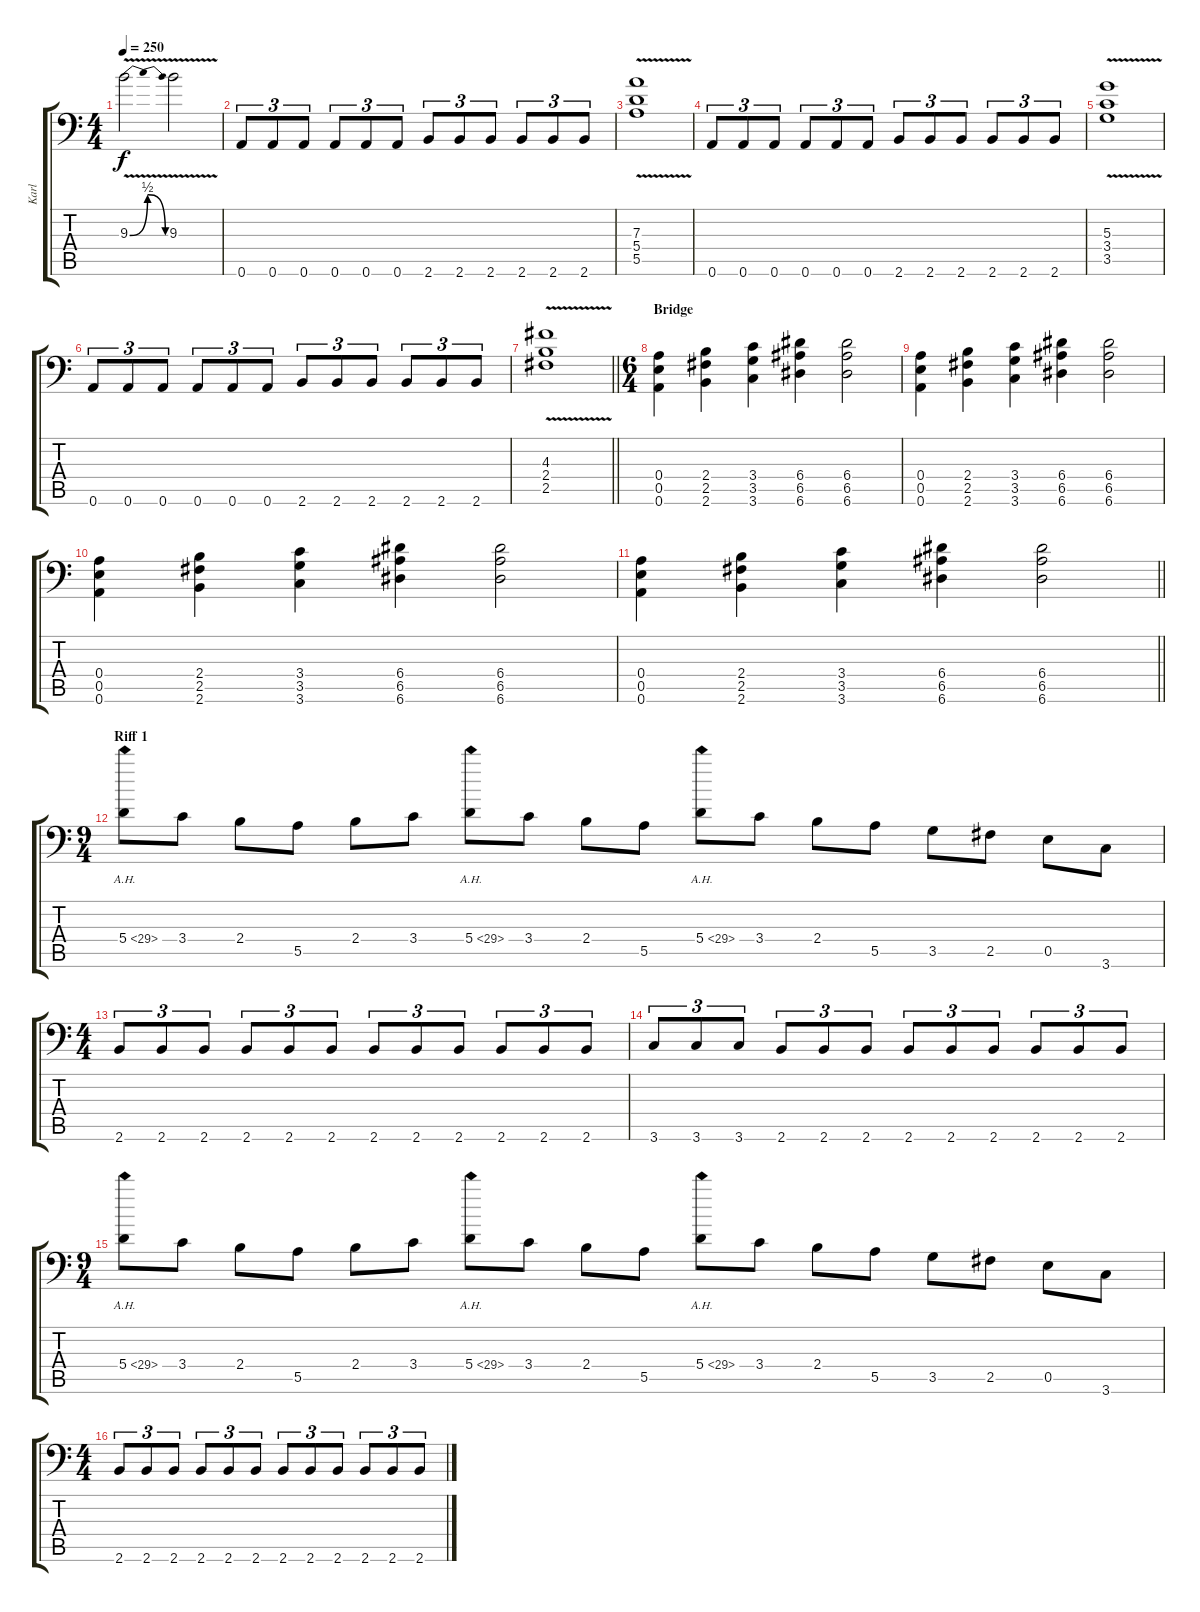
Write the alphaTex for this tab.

\track ("Karl" "Karl") {instrument distortionguitar}
\staff {score tabs}
\tuning (B3 Gb3 D3 A2 E2 A1) {hide}
\ts (4 4)
\tempo 250
\clef f4
\ks c
9.3{be (bendrelease 0 0 6 2 15 2 60 0) v}.2{dy f} 9.3{v}.2 |
0.6.8{tu (3 2)} 0.6.8{tu (3 2)} 0.6.8{tu (3 2)} 0.6.8{tu (3 2)} 0.6.8{tu (3 2)} 0.6.8{tu (3 2)} 2.6.8{tu (3 2)} 2.6.8{tu (3 2)} 2.6.8{tu (3 2)} 2.6.8{tu (3 2)} 2.6.8{tu (3 2)} 2.6.8{tu (3 2)} |
(7.3{v} 5.4 5.5).1 |
0.6.8{tu (3 2)} 0.6.8{tu (3 2)} 0.6.8{tu (3 2)} 0.6.8{tu (3 2)} 0.6.8{tu (3 2)} 0.6.8{tu (3 2)} 2.6.8{tu (3 2)} 2.6.8{tu (3 2)} 2.6.8{tu (3 2)} 2.6.8{tu (3 2)} 2.6.8{tu (3 2)} 2.6.8{tu (3 2)} |
(5.3{v} 3.4 3.5).1 |
0.6.8{tu (3 2)} 0.6.8{tu (3 2)} 0.6.8{tu (3 2)} 0.6.8{tu (3 2)} 0.6.8{tu (3 2)} 0.6.8{tu (3 2)} 2.6.8{tu (3 2)} 2.6.8{tu (3 2)} 2.6.8{tu (3 2)} 2.6.8{tu (3 2)} 2.6.8{tu (3 2)} 2.6.8{tu (3 2)} |
\barLineRight lightlight
(4.3{v} 2.4 2.5).1 |
\ts (6 4)
\section ("" "Bridge")
(0.4 0.5 0.6).4 (2.4 2.5 2.6).4 (3.4 3.5 3.6).4 (6.4 6.5 6.6).4 (6.4 6.5 6.6).2 |
(0.4 0.5 0.6).4 (2.4 2.5 2.6).4 (3.4 3.5 3.6).4 (6.4 6.5 6.6).4 (6.4 6.5 6.6).2 |
(0.4 0.5 0.6).4 (2.4 2.5 2.6).4 (3.4 3.5 3.6).4 (6.4 6.5 6.6).4 (6.4 6.5 6.6).2 |
\barLineRight lightlight
(0.4 0.5 0.6).4 (2.4 2.5 2.6).4 (3.4 3.5 3.6).4 (6.4 6.5 6.6).4 (6.4 6.5 6.6).2 |
\ts (9 4)
\section ("" "Riff 1")
5.4{ah 24}.8 3.4.8 2.4.8 5.5.8 2.4.8 3.4.8 5.4{ah 24}.8 3.4.8 2.4.8 5.5.8 5.4{ah 24}.8 3.4.8 2.4.8 5.5.8 3.5.8 2.5.8 0.5.8 3.6.8 |
\ts (4 4)
2.6.8{tu (3 2)} 2.6.8{tu (3 2)} 2.6.8{tu (3 2)} 2.6.8{tu (3 2)} 2.6.8{tu (3 2)} 2.6.8{tu (3 2)} 2.6.8{tu (3 2)} 2.6.8{tu (3 2)} 2.6.8{tu (3 2)} 2.6.8{tu (3 2)} 2.6.8{tu (3 2)} 2.6.8{tu (3 2)} |
3.6.8{tu (3 2)} 3.6.8{tu (3 2)} 3.6.8{tu (3 2)} 2.6.8{tu (3 2)} 2.6.8{tu (3 2)} 2.6.8{tu (3 2)} 2.6.8{tu (3 2)} 2.6.8{tu (3 2)} 2.6.8{tu (3 2)} 2.6.8{tu (3 2)} 2.6.8{tu (3 2)} 2.6.8{tu (3 2)} |
\ts (9 4)
5.4{ah 24}.8 3.4.8 2.4.8 5.5.8 2.4.8 3.4.8 5.4{ah 24}.8 3.4.8 2.4.8 5.5.8 5.4{ah 24}.8 3.4.8 2.4.8 5.5.8 3.5.8 2.5.8 0.5.8 3.6.8 |
\ts (4 4)
2.6.8{tu (3 2)} 2.6.8{tu (3 2)} 2.6.8{tu (3 2)} 2.6.8{tu (3 2)} 2.6.8{tu (3 2)} 2.6.8{tu (3 2)} 2.6.8{tu (3 2)} 2.6.8{tu (3 2)} 2.6.8{tu (3 2)} 2.6.8{tu (3 2)} 2.6.8{tu (3 2)} 2.6.8{tu (3 2)}
